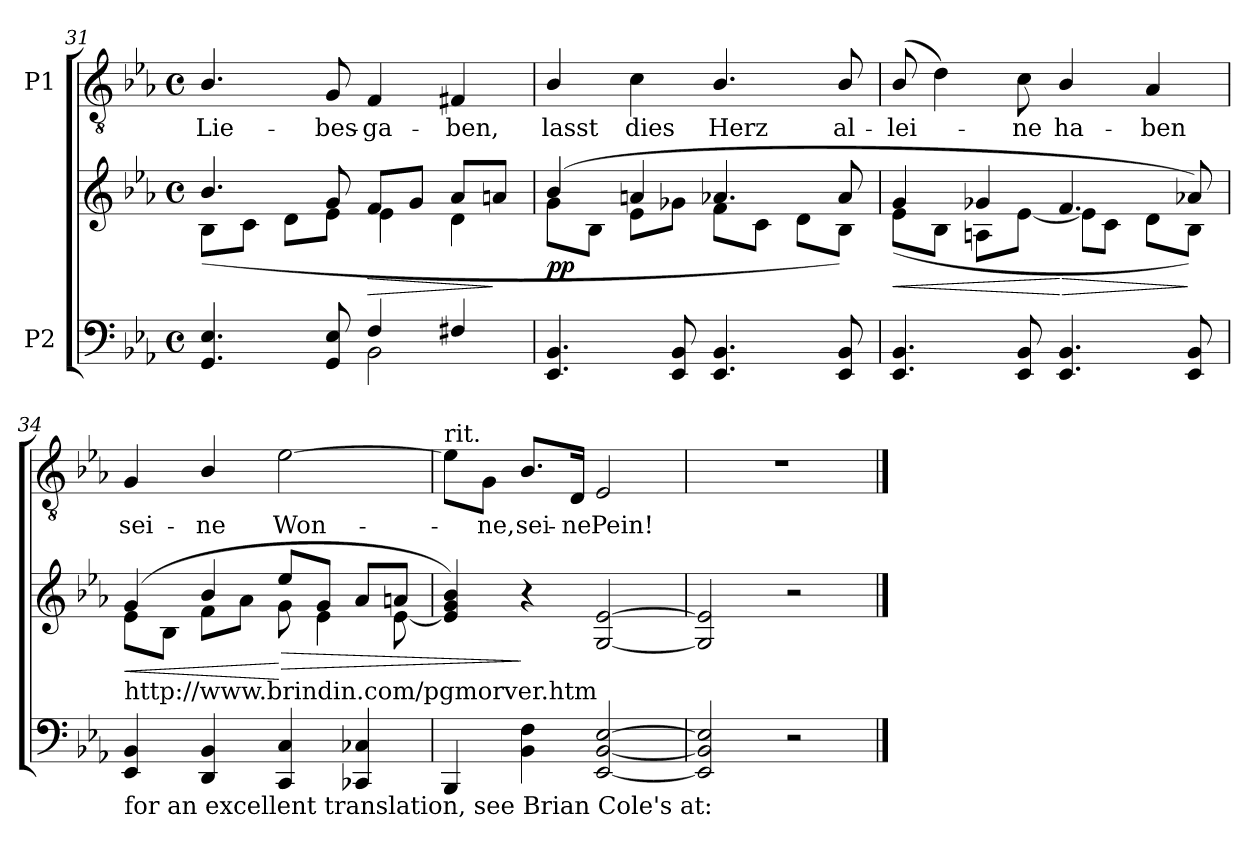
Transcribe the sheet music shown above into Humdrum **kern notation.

**kern	**kern	**dynam	**kern	**text
*part2	*part2	*part2	*part1	*part1
*staff3	*staff2	*staff2/3	*staff1	*staff1
*I"P2	*	*	*I"P1	*
!!LO:PB:g=z
*clefF4	*clefG2	*	*clefGv2	*
*	*	*	*ITrd7c12	*
*k[b-e-a-]	*k[b-e-a-]	*	*k[b-e-a-]	*
*E-:	*E-:	*	*E-:	*
*M4/4	*M4/4	*	*M4/4	*
*met(c)	*met(c)	*	*met(c)	*
=31	=31	=31	=31	=31
*^	*^	*	*	*
!	!	!	!	!	!	!LO:LY:b:color=#000000
4.GGi/ 4.E-i	2ryy	4.b-i/	(8B-i\L	.	4.BB-i/	Lie-
.	.	.	8ci\J	.	.	.
.	.	.	8di\L	.	.	.
!	!	!	!	!	!	!LO:LY:b:color=#000000
8GGi/ 8E-i	.	8gi/	8e-i\J	.	8GGi/	-bes-
!	!	!	!	!LO:HP:b	!	!
!	!	!	!	!	!	!LO:LY:b:color=#000000
4Fi/	2BB-i\	8fi/L	4e-i\	>	4FFi/	-ga-
.	.	8gi/J	.	.	.	.
!	!	!	!	!	!	!LO:LY:b:color=#000000
4F#Xi/	.	8a-i/L	4di\	.	4FF#Xi/	-ben,
.	.	8ani/J	.	]	.	.
*v	*v	*	*	*	*	*
=32	=32	=32	=32	=32	=32
!	!	!	!	!	!LO:LY:b:color=#000000
4.EE-i/ 4.BB-i	(4b-i/	8gi\L	pp	4BB-i/	lasst
.	.	8B-i\J	.	.	.
!	!	!	!	!	!LO:LY:b:color=#000000
.	4ani/	8e-i\L	.	4Ci\	dies
8EE-i/ 8BB-i	.	8g-Xi\J	.	.	.
!	!	!	!	!	!LO:LY:b:color=#000000
4.EE-i/ 4.BB-i	4.a-Xi/	8fi\L	.	4.BB-i/	Herz
.	.	8ci\J	.	.	.
.	.	8di\L	.	.	.
!	!	!	!	!	!LO:LY:b:color=#000000
8EE-i/ 8BB-i	8a-i/	8B-i\J)	.	8BB-i/	al-
=33	=33	=33	=33	=33	=33
!	!	!	!LO:HP:b	!	!
!	!	!	!	!	!LO:LY:b:color=#000000
4.EE-i/ 4.BB-i	4gi/	(8e-i\L	<	(8BB-i/	-lei-
.	.	8B-i\J	.	4Di\)	.
.	4g-Xi/	8Ani\L	.	.	.
!	!	!	!	!	!LO:LY:b:color=#000000
8EE-i/ 8BB-i	.	[8e-i\J	.	8Ci\	-ne
!	!	!	!LO:HP:n=1:b	!	!
!	!	!	!	!	!LO:LY:b:color=#000000
4.EE-i/ 4.BB-i	4.fi/	8e-i\L]	[ >	4BB-i/	ha-
.	.	8ci\J	.	.	.
!	!	!	!	!	!LO:LY:b:color=#000000
.	.	8di\L	.	4AA-i/	-ben
8EE-i/ 8BB-i	8a-Xi/)	8B-i\J)	]	.	.
!!LO:LB:g=z
=34	=34	=34	=34	=34	=34
!	!	!	!LO:HP:b	!	!
!LO:TX:b:t=for an excellent translation, see Brian Cole's at&colon;	!	!	!	!	!
!LO:TX:t=http&colon;//www.brindin.com/pgmorver.htm	!	!	!	!	!
!	!	!	!	!	!LO:LY:b:color=#000000
4EE-i/ 4BB-i	(4gi/	8e-i\L	<	4GGi/	sei-
.	.	8B-i\J	.	.	.
!	!	!	!	!	!LO:LY:b:color=#000000
4DDi/ 4BB-i	4b-i/	8fi\L	.	4BB-i/	-ne
.	.	8a-i\J	.	.	.
!	!	!	!LO:HP:n=1:b	!	!
!	!	!	!	!	!LO:LY:b:color=#000000
4CCi/ 4Ci	8ee-i/L	8gi\	[ >	[2E-i\	Won-
.	8gi/J	4e-i\	.	.	.
4CC-Xi/ 4C-Xi	8a-i/L	.	.	.	.
.	8ani/J	[8e-i\	.	.	.
=35	=35	=35	=35	=35	=35
!	!	!	!	!LO:TX:t=rit.	!
*	*v	*v	*	*	*
4BBB-i/	4e-i/] 4gi 4b-i)	.	8E-i\L]	.
!	!	!	!	!LO:LY:b:color=#000000
.	.	.	8GGi\J	-ne,
!	!	!	!	!LO:LY:b:color=#000000
4BB-i\ 4Fi	4r	]	8.BB-i/L	sei-
!	!	!	!	!LO:LY:b:color=#000000
.	.	.	16DDi/Jk	-ne
!	!	!	!	!LO:LY:b:color=#000000
[2EE-i/ [2BB-i [2E-i	[2Gi/ [2e-i	.	2EE-i/	Pein!
=36	=36	=36	=36	=36
2EE-i/] 2BB-i] 2E-i]	2Gi/] 2e-i]	.	1r	.
2r	2r	.	.	.
==	==	==	==	==
*-	*-	*-	*-	*-
